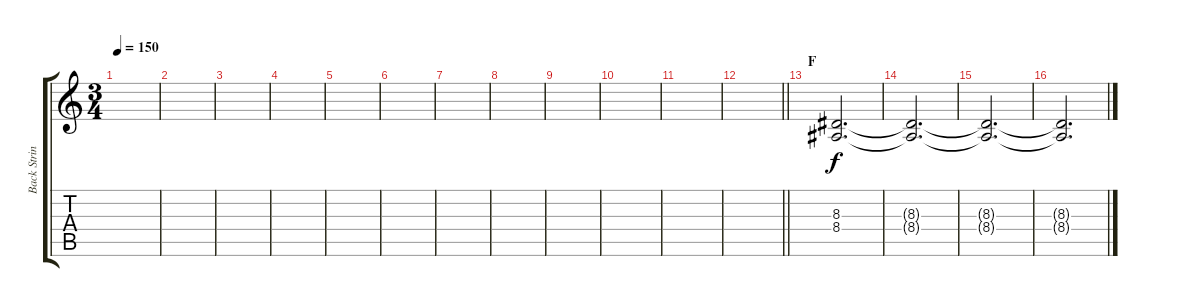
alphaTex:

\track ("Back Strings" "Back Strin") {instrument tremolostrings}
\staff {score tabs}
\tuning (E4 B3 G3 D3 A2 E2) {hide}
\ts (3 4)
\section ("" "")
\tempo 150
\clef g2
\ks c
|
|
|
|
|
|
|
|
|
|
|
\barLineRight lightlight
|
\section ("" "F")
(8.3 8.4).2{d} |
(8.3{t} 8.4{t}).2{d} |
(8.3{t} 8.4{t}).2{d} |
(8.3{t} 8.4{t}).2{d}
